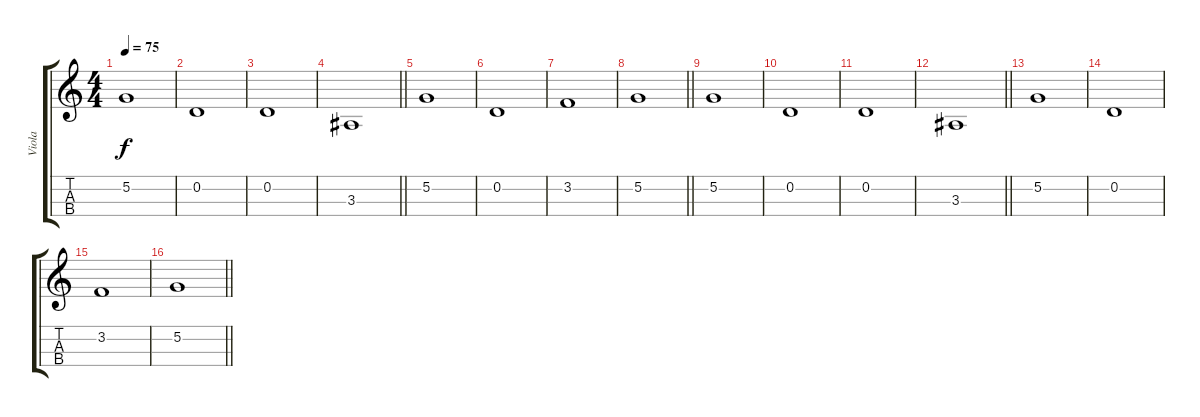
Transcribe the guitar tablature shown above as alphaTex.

\track ("Viola" "Viola") {instrument stringensemble1}
\staff {score tabs}
\tuning (A4 D4 G3 C3) {hide}
\ts (4 4)
\tempo 75
\clef g2
\ks c
5.2.1{dy f} |
0.2.1 |
0.2.1 |
\barLineRight lightlight
3.3.1 |
5.2.1 |
0.2.1 |
3.2.1 |
\barLineRight lightlight
5.2.1 |
5.2.1 |
0.2.1 |
0.2.1 |
\barLineRight lightlight
3.3.1 |
5.2.1 |
0.2.1 |
3.2.1 |
\barLineRight lightlight
5.2.1
